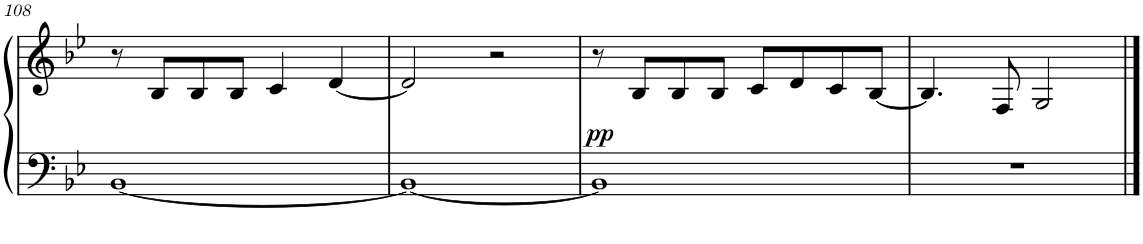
**kern	**kern	**dynam
*part1	*part1	*part1
*staff2	*staff1	*staff1/2
*I"Piano	*	*
*I'Pno.	*	*
!!LO:PB:g=z
*clefF4	*clefG2	*
*k[b-e-]	*k[b-e-]	*
*M4/4	*M4/4	*
=108	=108	=108
[1BB-	8r	.
.	8B-/L	.
.	8B-/	.
.	8B-/J	.
.	4c/	.
.	[4d/	.
=109	=109	=109
1BB-_	2d/]	.
.	2r	.
=110	=110	=110
!	!	!LO:DY:b
1BB-]	8r	pp
.	8B-/L	.
.	8B-/	.
.	8B-/J	.
.	8c/L	.
.	8d/	.
.	8c/	.
.	[8B-/J	.
=111	=111	=111
1r	4.B-/]	.
.	8F/	.
.	2G/	.
==	==	==
*-	*-	*-
